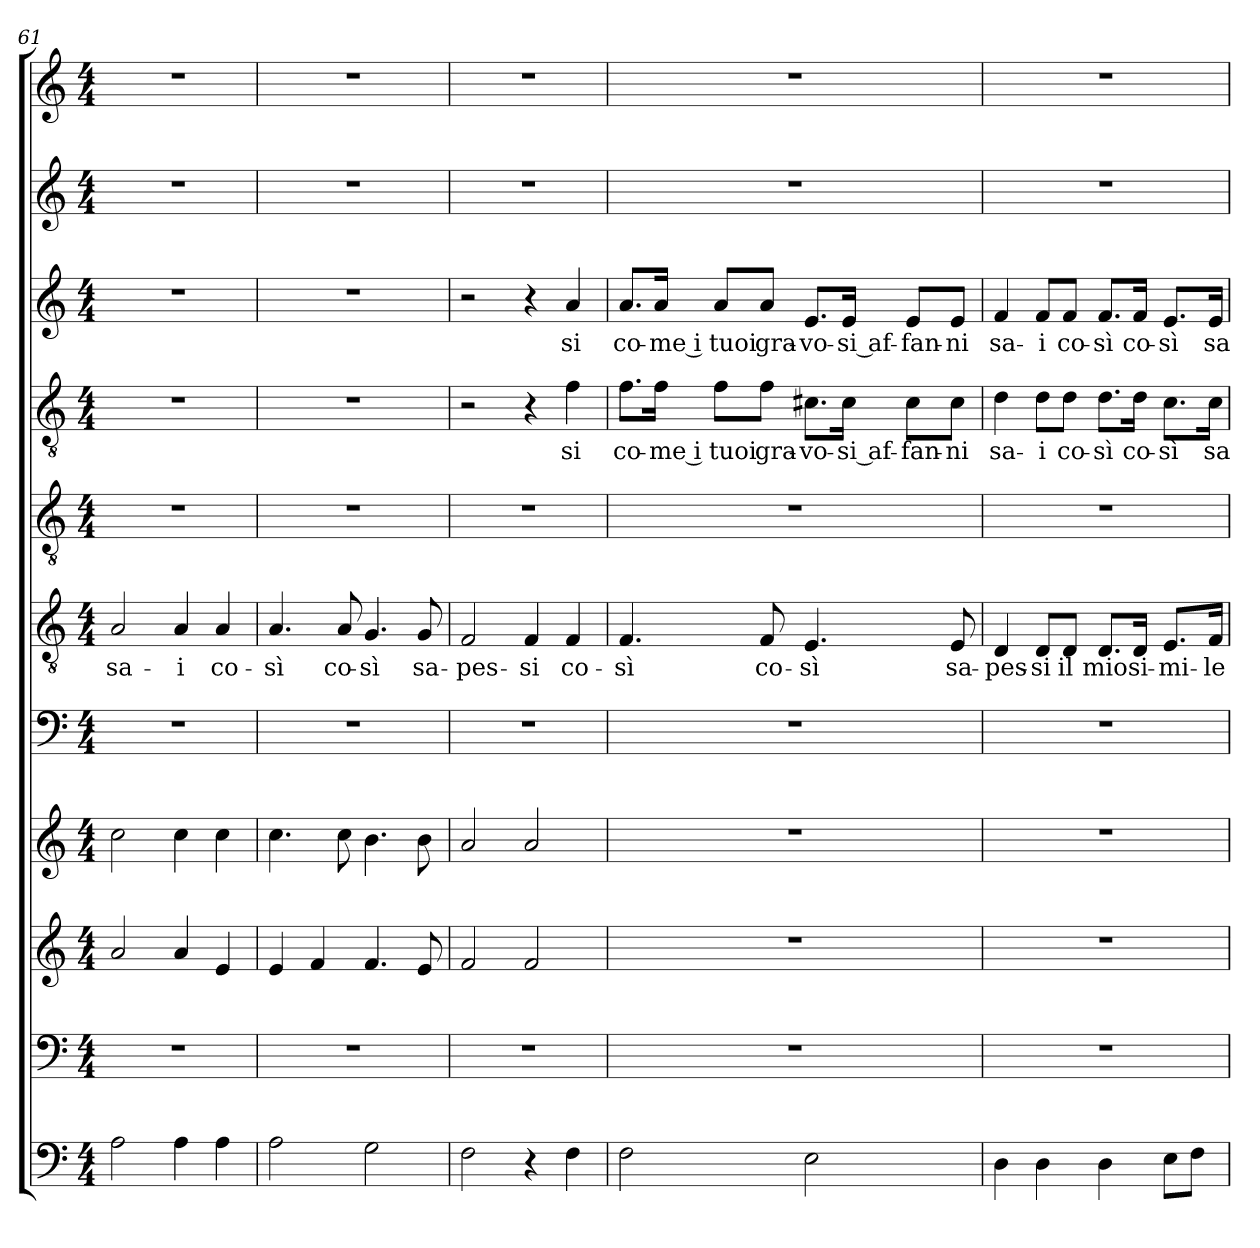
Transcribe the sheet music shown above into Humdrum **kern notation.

**kern	**kern	**kern	**kern	**kern	**kern	**text	**kern	**kern	**text	**kern	**text	**kern	**kern
*part11	*part10	*part9	*part8	*part7	*part6	*part6	*part5	*part4	*part4	*part3	*part3	*part2	*part1
*staff11	*staff10	*staff9	*staff8	*staff7	*staff6	*staff6	*staff5	*staff4	*staff4	*staff3	*staff3	*staff2	*staff1
*clefF4	*clefF4	*clefG2	*clefG2	*clefF4	*clefGv2	*	*clefGv2	*clefGv2	*	*clefG2	*	*clefG2	*clefG2
*k[]	*k[]	*k[]	*k[]	*k[]	*k[]	*	*k[]	*k[]	*	*k[]	*	*k[]	*k[]
*C:	*C:	*C:	*C:	*C:	*C:	*	*C:	*C:	*	*C:	*	*C:	*C:
*M4/4	*M4/4	*M4/4	*M4/4	*M4/4	*M4/4	*	*M4/4	*M4/4	*	*M4/4	*	*M4/4	*M4/4
=61	=61	=61	=61	=61	=61	=61	=61	=61	=61	=61	=61	=61	=61
!	!	!	!	!	!	!LO:LY:b	!	!	!	!	!	!	!
2A\	1r	2a/	2cc\	1r	2A/	sa-	1r	1r	.	1r	.	1r	1r
!	!	!	!	!	!	!LO:LY:b	!	!	!	!	!	!	!
4A\	.	4a/	4cc\	.	4A/	-i	.	.	.	.	.	.	.
!	!	!	!	!	!	!LO:LY:b	!	!	!	!	!	!	!
4A\	.	4e/	4cc\	.	4A/	co-	.	.	.	.	.	.	.
=62	=62	=62	=62	=62	=62	=62	=62	=62	=62	=62	=62	=62	=62
!	!	!	!	!	!	!LO:LY:b	!	!	!	!	!	!	!
2A\	1r	4e/	4.cc\	1r	4.A/	-sì	1r	1r	.	1r	.	1r	1r
.	.	4f/	.	.	.	.	.	.	.	.	.	.	.
!	!	!	!	!	!	!LO:LY:b	!	!	!	!	!	!	!
.	.	.	8cc\	.	8A/	co-	.	.	.	.	.	.	.
!	!	!	!	!	!	!LO:LY:b	!	!	!	!	!	!	!
2G\	.	4.f/	4.b\	.	4.G/	-sì	.	.	.	.	.	.	.
!	!	!	!	!	!	!LO:LY:b	!	!	!	!	!	!	!
.	.	8e/	8b\	.	8G/	sa-	.	.	.	.	.	.	.
!!LO:PB:g=z
=63	=63	=63	=63	=63	=63	=63	=63	=63	=63	=63	=63	=63	=63
!	!	!	!	!	!	!LO:LY:b	!	!	!	!	!	!	!
2F\	1r	2f/	2a/	1r	2F/	-pes-	1r	2r	.	2r	.	1r	1r
!	!	!	!	!	!	!LO:LY:b	!	!	!	!	!	!	!
4r	.	2f/	2a/	.	4F/	-si	.	4r	.	4r	.	.	.
!	!	!	!	!	!	!LO:LY:b	!	!	!LO:LY:b	!	!LO:LY:b	!	!
4F\	.	.	.	.	4F/	co-	.	4f\	si	4a/	si	.	.
=64	=64	=64	=64	=64	=64	=64	=64	=64	=64	=64	=64	=64	=64
!	!	!	!	!	!	!LO:LY:b	!	!	!LO:LY:b	!	!LO:LY:b	!	!
2F\	1r	1r	1r	1r	4.F/	-sì	1r	8.f\L	co-	8.a/L	co-	1r	1r
!	!	!	!	!	!	!	!	!	!LO:LY:b	!	!LO:LY:b	!	!
.	.	.	.	.	.	.	.	16f\Jk	-me i	16a/Jk	-me i	.	.
!	!	!	!	!	!	!	!	!	!LO:LY:b	!	!LO:LY:b	!	!
.	.	.	.	.	.	.	.	8f\L	tuoi	8a/L	tuoi	.	.
!	!	!	!	!	!	!LO:LY:b	!	!	!LO:LY:b	!	!LO:LY:b	!	!
.	.	.	.	.	8F/	co-	.	8f\J	gra-	8a/J	gra-	.	.
!	!	!	!	!	!	!LO:LY:b	!	!	!LO:LY:b	!	!LO:LY:b	!	!
2E\	.	.	.	.	4.E/	-sì	.	8.c#X\L	-vo-	8.e/L	-vo-	.	.
!	!	!	!	!	!	!	!	!	!LO:LY:b	!	!LO:LY:b	!	!
.	.	.	.	.	.	.	.	16c#\Jk	-si af-	16e/Jk	-si af-	.	.
!	!	!	!	!	!	!	!	!	!LO:LY:b	!	!LO:LY:b	!	!
.	.	.	.	.	.	.	.	8c#\L	-fan-	8e/L	-fan-	.	.
!	!	!	!	!	!	!LO:LY:b	!	!	!LO:LY:b	!	!LO:LY:b	!	!
.	.	.	.	.	8E/	sa-	.	8c#\J	-ni	8e/J	-ni	.	.
=65	=65	=65	=65	=65	=65	=65	=65	=65	=65	=65	=65	=65	=65
!	!	!	!	!	!	!LO:LY:b	!	!	!LO:LY:b	!	!LO:LY:b	!	!
4D\	1r	1r	1r	1r	4D/	-pes-	1r	4d\	sa-	4f/	sa-	1r	1r
!	!	!	!	!	!	!LO:LY:b	!	!	!LO:LY:b	!	!LO:LY:b	!	!
4D\	.	.	.	.	8D/L	-si	.	8d\L	-i	8f/L	-i	.	.
!	!	!	!	!	!	!LO:LY:b	!	!	!LO:LY:b	!	!LO:LY:b	!	!
.	.	.	.	.	8D/J	il	.	8d\J	co-	8f/J	co-	.	.
!	!	!	!	!	!	!LO:LY:b	!	!	!LO:LY:b	!	!LO:LY:b	!	!
4D\	.	.	.	.	8.D/L	mio	.	8.d\L	-sì	8.f/L	-sì	.	.
!	!	!	!	!	!	!LO:LY:b	!	!	!LO:LY:b	!	!LO:LY:b	!	!
.	.	.	.	.	16D/Jk	si-	.	16d\Jk	co-	16f/Jk	co-	.	.
!	!	!	!	!	!	!LO:LY:b	!	!	!LO:LY:b	!	!LO:LY:b	!	!
8E\L	.	.	.	.	8.E/L	-mi-	.	8.c\L	-sì	8.e/L	-sì	.	.
8F\J	.	.	.	.	.	.	.	.	.	.	.	.	.
!	!	!	!	!	!	!LO:LY:b	!	!	!LO:LY:b	!	!LO:LY:b	!	!
.	.	.	.	.	16F/Jk	-le	.	16c\Jk	sa-	16e/Jk	sa-	.	.
=	=	=	=	=	=	=	=	=	=	=	=	=	=
*-	*-	*-	*-	*-	*-	*-	*-	*-	*-	*-	*-	*-	*-
